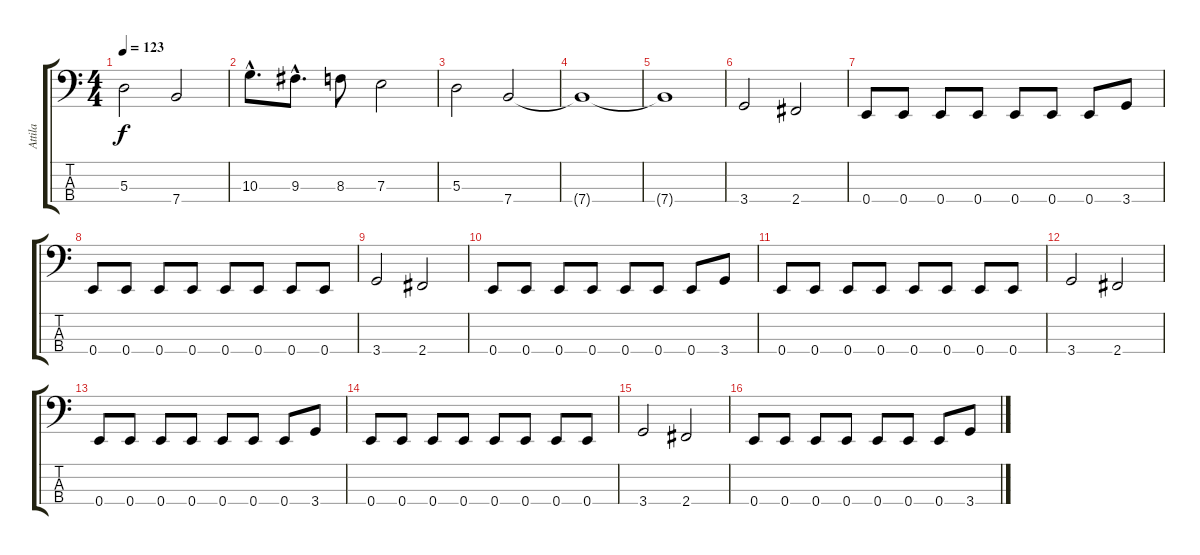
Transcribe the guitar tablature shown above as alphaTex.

\track ("Attila" "Attila") {instrument electricbassfinger}
\staff {score tabs}
\tuning (G2 D2 A1 E1) {hide}
\ts (4 4)
\tempo 123
\clef f4
\ks c
5.3.2{dy f} 7.4.2 |
10.3{hac}.8{d} 9.3{hac}.8{d} 8.3.8 7.3.2 |
5.3.2 7.4.2 |
7.4{t}.1 |
7.4{t}.1 |
3.4.2 2.4.2 |
0.4.8 0.4.8 0.4.8 0.4.8 0.4.8 0.4.8 0.4.8 3.4.8 |
0.4.8 0.4.8 0.4.8 0.4.8 0.4.8 0.4.8 0.4.8 0.4.8 |
3.4.2 2.4.2 |
0.4.8 0.4.8 0.4.8 0.4.8 0.4.8 0.4.8 0.4.8 3.4.8 |
0.4.8 0.4.8 0.4.8 0.4.8 0.4.8 0.4.8 0.4.8 0.4.8 |
3.4.2 2.4.2 |
0.4.8 0.4.8 0.4.8 0.4.8 0.4.8 0.4.8 0.4.8 3.4.8 |
0.4.8 0.4.8 0.4.8 0.4.8 0.4.8 0.4.8 0.4.8 0.4.8 |
3.4.2 2.4.2 |
0.4.8 0.4.8 0.4.8 0.4.8 0.4.8 0.4.8 0.4.8 3.4.8
